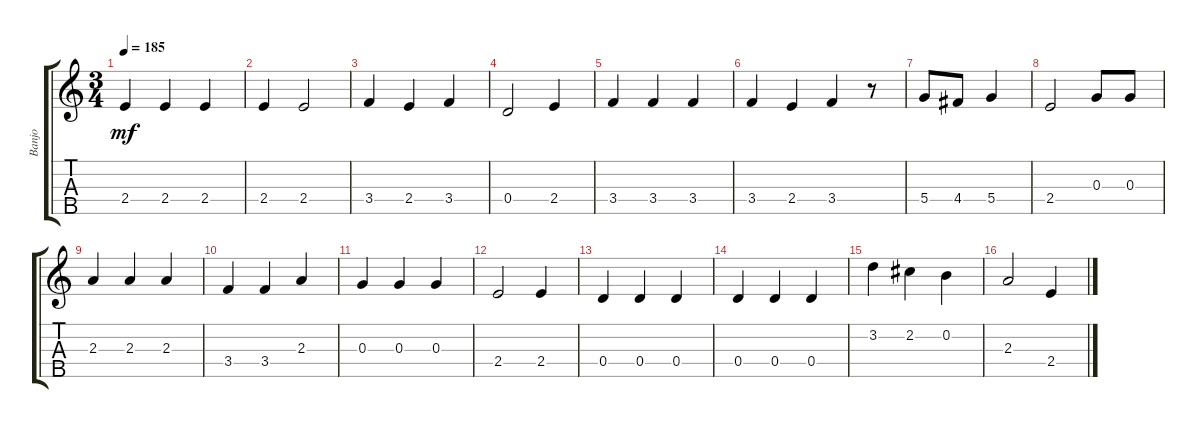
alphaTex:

\track ("Banjo" "Banjo") {instrument banjo}
\staff {score tabs}
\tuning (D4 B3 G3 D3 G4) {hide}
\displaytranspose 12
\ts (3 4)
\tempo 185
\clef g2
\ks c
2.4.4{dy mf} 2.4.4 2.4.4 |
2.4.4 2.4.2 |
3.4.4 2.4.4 3.4.4 |
0.4.2 2.4.4 |
3.4.4 3.4.4 3.4.4 |
3.4.4 2.4.4 3.4.4 r.8 |
5.4.8 4.4.8 5.4.4 |
2.4.2 0.3.8 0.3.8 |
2.3.4 2.3.4 2.3.4 |
3.4.4 3.4.4 2.3.4 |
0.3.4 0.3.4 0.3.4 |
2.4.2 2.4.4 |
0.4.4 0.4.4 0.4.4 |
0.4.4 0.4.4 0.4.4 |
3.2.4 2.2.4 0.2.4 |
2.3.2 2.4.4
